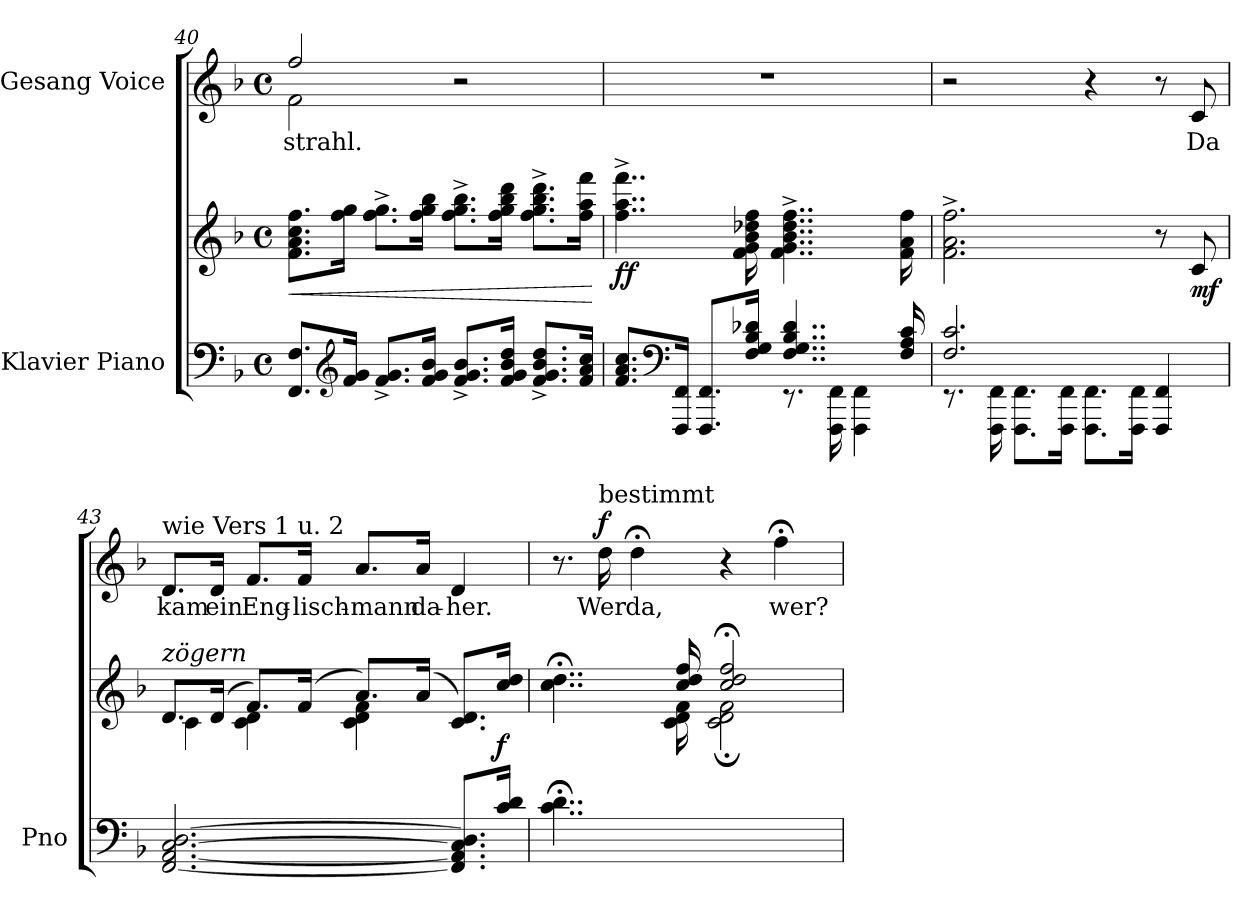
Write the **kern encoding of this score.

**kern	**kern	**dynam	**kern	**text	**dynam
*part2	*part2	*part2	*part1	*part1	*part1
*staff3	*staff2	*staff2/3	*staff1	*staff1	*staff1
*I"Klavier Piano	*	*	*I"Gesang Voice	*	*
*I'Pno	*	*	*	*	*
*clefF4	*clefG2	*	*clefG2	*	*
*k[b-]	*k[b-]	*	*k[b-]	*	*
*M4/4	*M4/4	*	*M4/4	*	*
*met(c)	*met(c)	*	*met(c)	*	*
=40	=40	=40	=40	=40	=40
!	!	!LO:HP:b	!	!	!
*	*	*	*^	*	*
8.FF/ 8.F/L	8.f\ 8.a\ 8.cc\ 8.ff\L	<	2ff/	2f\	-strahl.	.
*clefG2	*	*	*	*	*	*
16f/ 16g/Jk	16ff\ 16gg\Jk	.	.	.	.	.
8.f/^> 8.g/^>L	8.ff\^ 8.gg\^L	.	.	.	.	.
16f/ 16g/ 16b-/Jk	16ff\ 16gg\ 16bb-\Jk	.	.	.	.	.
8.f/^> 8.g/^> 8.b-/^>L	8.ff\^ 8.gg\^ 8.bb-\^L	.	2r	2ryy	.	.
16f/ 16g/ 16b-/ 16dd/Jk	16ff\ 16gg\ 16bb-\ 16ddd\Jk	.	.	.	.	.
8.f/^> 8.g/^> 8.b-/^> 8.dd/^>L	8.ff\^ 8.gg\^ 8.bb-\^ 8.ddd\^L	.	.	.	.	.
16f/ 16a/ 16cc/Jk	16ff\ 16aa\ 16fff\Jk	.	.	.	.	.
*	*	*	*v	*v	*	*
.	.	[	.	.	.
=41	=41	=41	=41	=41	=41
*^	*	*	*	*	*
!	!	!	!LO:DY:b	!	!	!
8.f/ 8.a/ 8.cc/L	2ryy	4..ff\^ 4..aa\^ 4..fff\^	ff	1r	.	.
*clefF4	*	*	*	*	*	*
16FFF/ 16FF/Jk	.	.	.	.	.	.
8.FFF/ 8.FF/L	.	.	.	.	.	.
16F/ 16G/ 16B-/ 16d-X/Jk	.	16f\ 16g\ 16b-\ 16dd-X\ 16ff\	.	.	.	.
4..F/ 4..G/ 4..B-/ 4..d-/	8.r	4..f\^ 4..g\^ 4..b-\^ 4..dd-\^ 4..ff\^	.	.	.	.
.	16FFF\ 16FF\	.	.	.	.	.
.	4FFF\ 4FF\	.	.	.	.	.
16F/ 16A/ 16c/	.	16f\ 16a\ 16ff\	.	.	.	.
=42	=42	=42	=42	=42	=42	=42
2.F/ 2.c/	8.r	2.f\^ 2.a\^ 2.ff\^	.	2r	.	.
.	16FFF\ 16FF\	.	.	.	.	.
.	8.FFF\ 8.FF\L	.	.	.	.	.
.	16FFF\ 16FF\Jk	.	.	.	.	.
.	8.FFF\ 8.FF\L	.	.	4r	.	.
.	16FFF\ 16FF\Jk	.	.	.	.	.
4FFF/ 4FF/	4ryy	8r	.	8r	.	.
!	!	!	!LO:DY:b	!	!	!
.	.	8c/	mf	8c/	Da	.
*v	*v	*	*	*	*	*
=43	=43	=43	=43	=43	=43
*	*^	*	*	*	*
!	!	!	!	!LO:TX:a:t=wie Vers 1 u. 2	!	!
!	!LO:TX:i:t=zögern	!	!	!	!	!
[2.FF/ [2.AA/ [<2.C/ [2.D/	8.d/L	4c\	.	8.d/L	kam	.
.	(16d/Jk	.	.	16d/Jk	ein	.
.	8.f/L)	4c\ 4d\	.	8.f/L	Eng-	.
.	(16f/Jk	.	.	16f/Jk	-lisch-	.
.	8.a/L)	4c\ 4d\ 4f\	.	8.a/L	-mann	.
.	(16a/Jk	.	.	16a/Jk	da-	.
8.FF/] 8.AA/] 8.C/] 8.D/]L	8.c/ 8.d/L)	4ryy	.	4d/	-her.	.
!	!	!	!LO:DY:b	!	!	!
16c/ 16d/Jk	16cc/ 16dd/Jk	.	f	.	.	.
=44	=44	=44	=44	=44	=44	=44
4..c\; 4..d\;	4..cc\;< 4..dd\;<	4..ryy	.	8.r	.	.
!	!	!	!	!LO:TX:a:t=bestimmt	!	!
!	!	!	!	!	!	!LO:DY:a
.	.	.	.	16dd\	Wer	f
.	.	.	.	4dd;<\	da,	.
2ryy	16cc/ 16dd/ 16ff/	16c\ 16d\ 16f\	.	.	.	.
.	2cc/;< 2dd/;< 2ff/;<	2c\; 2d\; 2f\;	.	4r	.	.
.	.	.	.	4ff;<\	wer?	.
16ryy	.	.	.	.	.	.
*	*v	*v	*	*	*	*
=	=	=	=	=	=
*-	*-	*-	*-	*-	*-
